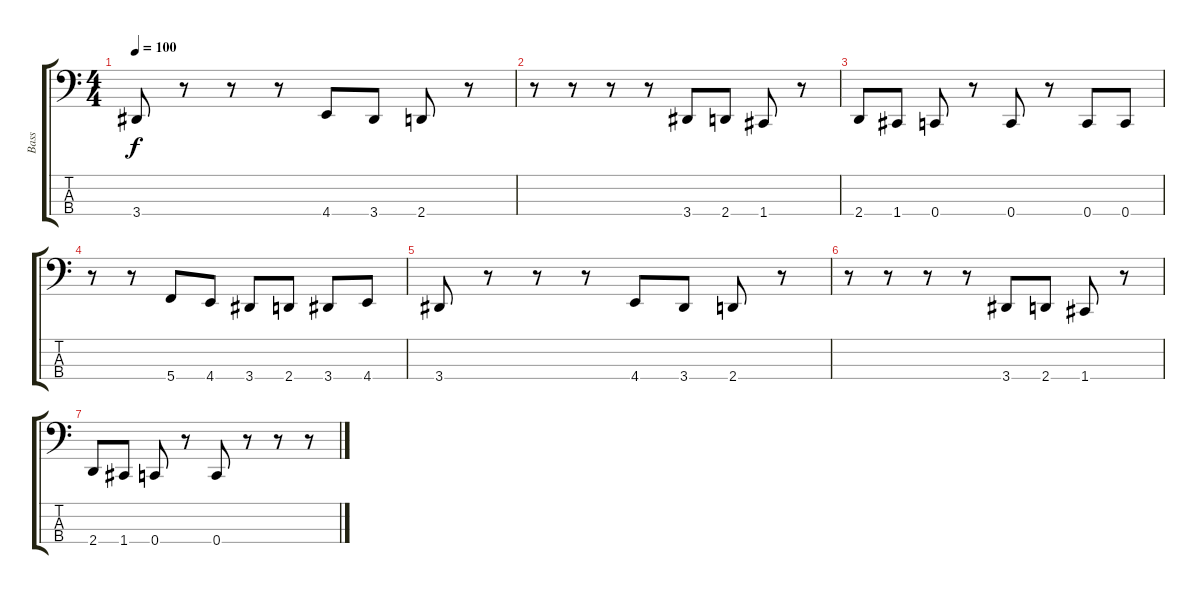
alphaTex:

\track ("Bass" "Bass") {instrument electricbassfinger}
\staff {score tabs}
\tuning (F2 C2 G1 C1) {hide}
\ts (4 4)
\tempo 100
\clef f4
\ks c
3.4.8{dy f} r.8 r.8 r.8 4.4.8 3.4.8 2.4.8 r.8 |
r.8 r.8 r.8 r.8 3.4.8 2.4.8 1.4.8 r.8 |
2.4.8 1.4.8 0.4.8 r.8 0.4.8 r.8 0.4.8 0.4.8 |
r.8 r.8 5.4.8 4.4.8 3.4.8 2.4.8 3.4.8 4.4.8 |
3.4.8 r.8 r.8 r.8 4.4.8 3.4.8 2.4.8 r.8 |
r.8 r.8 r.8 r.8 3.4.8 2.4.8 1.4.8 r.8 |
2.4.8 1.4.8 0.4.8 r.8 0.4.8 r.8 r.8 r.8
